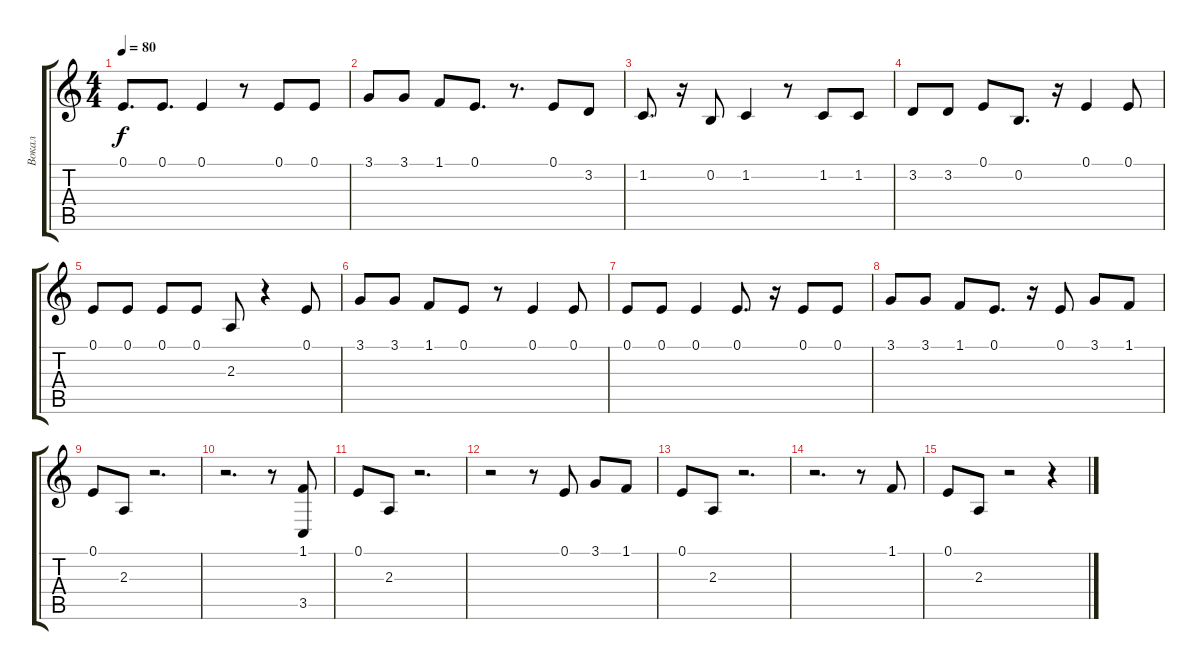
\track ("Вокал" "Вокал") {instrument tenorsax}
\staff {score tabs}
\tuning (E4 B3 G3 D3 A2 E2) {hide}
\ts (4 4)
\tempo 80
\clef g2
\ks c
0.1.8{d dy f} 0.1.8{d} 0.1.4 r.8 0.1.8 0.1.8 |
3.1.8 3.1.8 1.1.8 0.1.8{d} r.8{d} 0.1.8 3.2.8 |
1.2.8{d} r.16 0.2.8 1.2.4 r.8 1.2.8 1.2.8 |
3.2.8 3.2.8 0.1.8 0.2.8{d} r.16 0.1.4 0.1.8 |
0.1.8 0.1.8 0.1.8 0.1.8 2.3.8 r.4 0.1.8 |
3.1.8 3.1.8 1.1.8 0.1.8 r.8 0.1.4 0.1.8 |
0.1.8 0.1.8 0.1.4 0.1.8{d} r.16 0.1.8 0.1.8 |
3.1.8 3.1.8 1.1.8 0.1.8{d} r.16 0.1.8 3.1.8 1.1.8 |
0.1.8 2.3.8 r.2{d} |
r.2{d} r.8 (1.1 3.5).8 |
0.1.8 2.3.8 r.2{d} |
r.2 r.8 0.1.8 3.1.8 1.1.8 |
0.1.8 2.3.8 r.2{d} |
r.2{d} r.8 1.1.8 |
0.1.8 2.3.8 r.2 r.4
